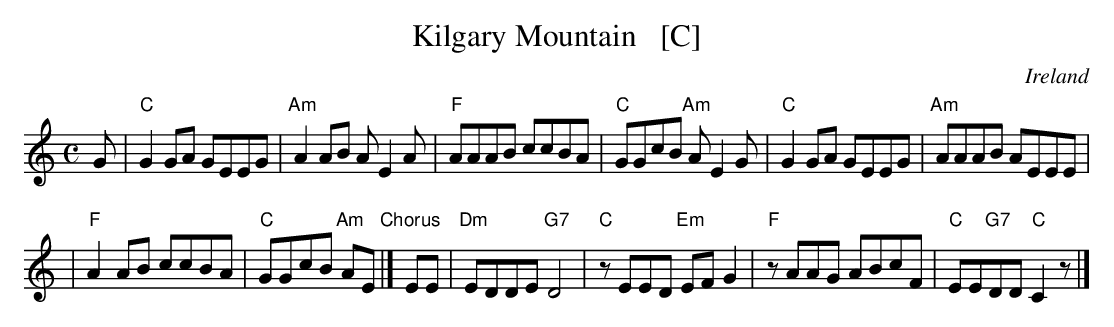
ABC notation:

X:1
T: Kilgary Mountain   [C]
O: Ireland
M: C
L: 1/8
K: C
G |\
"C"G2GA GEEG | "Am"A2AB AE2A |\
"F"AAAB ccBA | "C"GGcB "Am"AE2G |\
"C"G2GA GEEG | "Am"AAAB AEEE |
| "F"A2AB ccBA | "C"GGcB "Am"AE "Chorus"|]\
EE |\
"Dm"EDDE "G7"D4 | "C"zEED "Em"EFG2 |\
"F"zAAG ABcF | "C"EE"G7"DD "C"C2z |]
